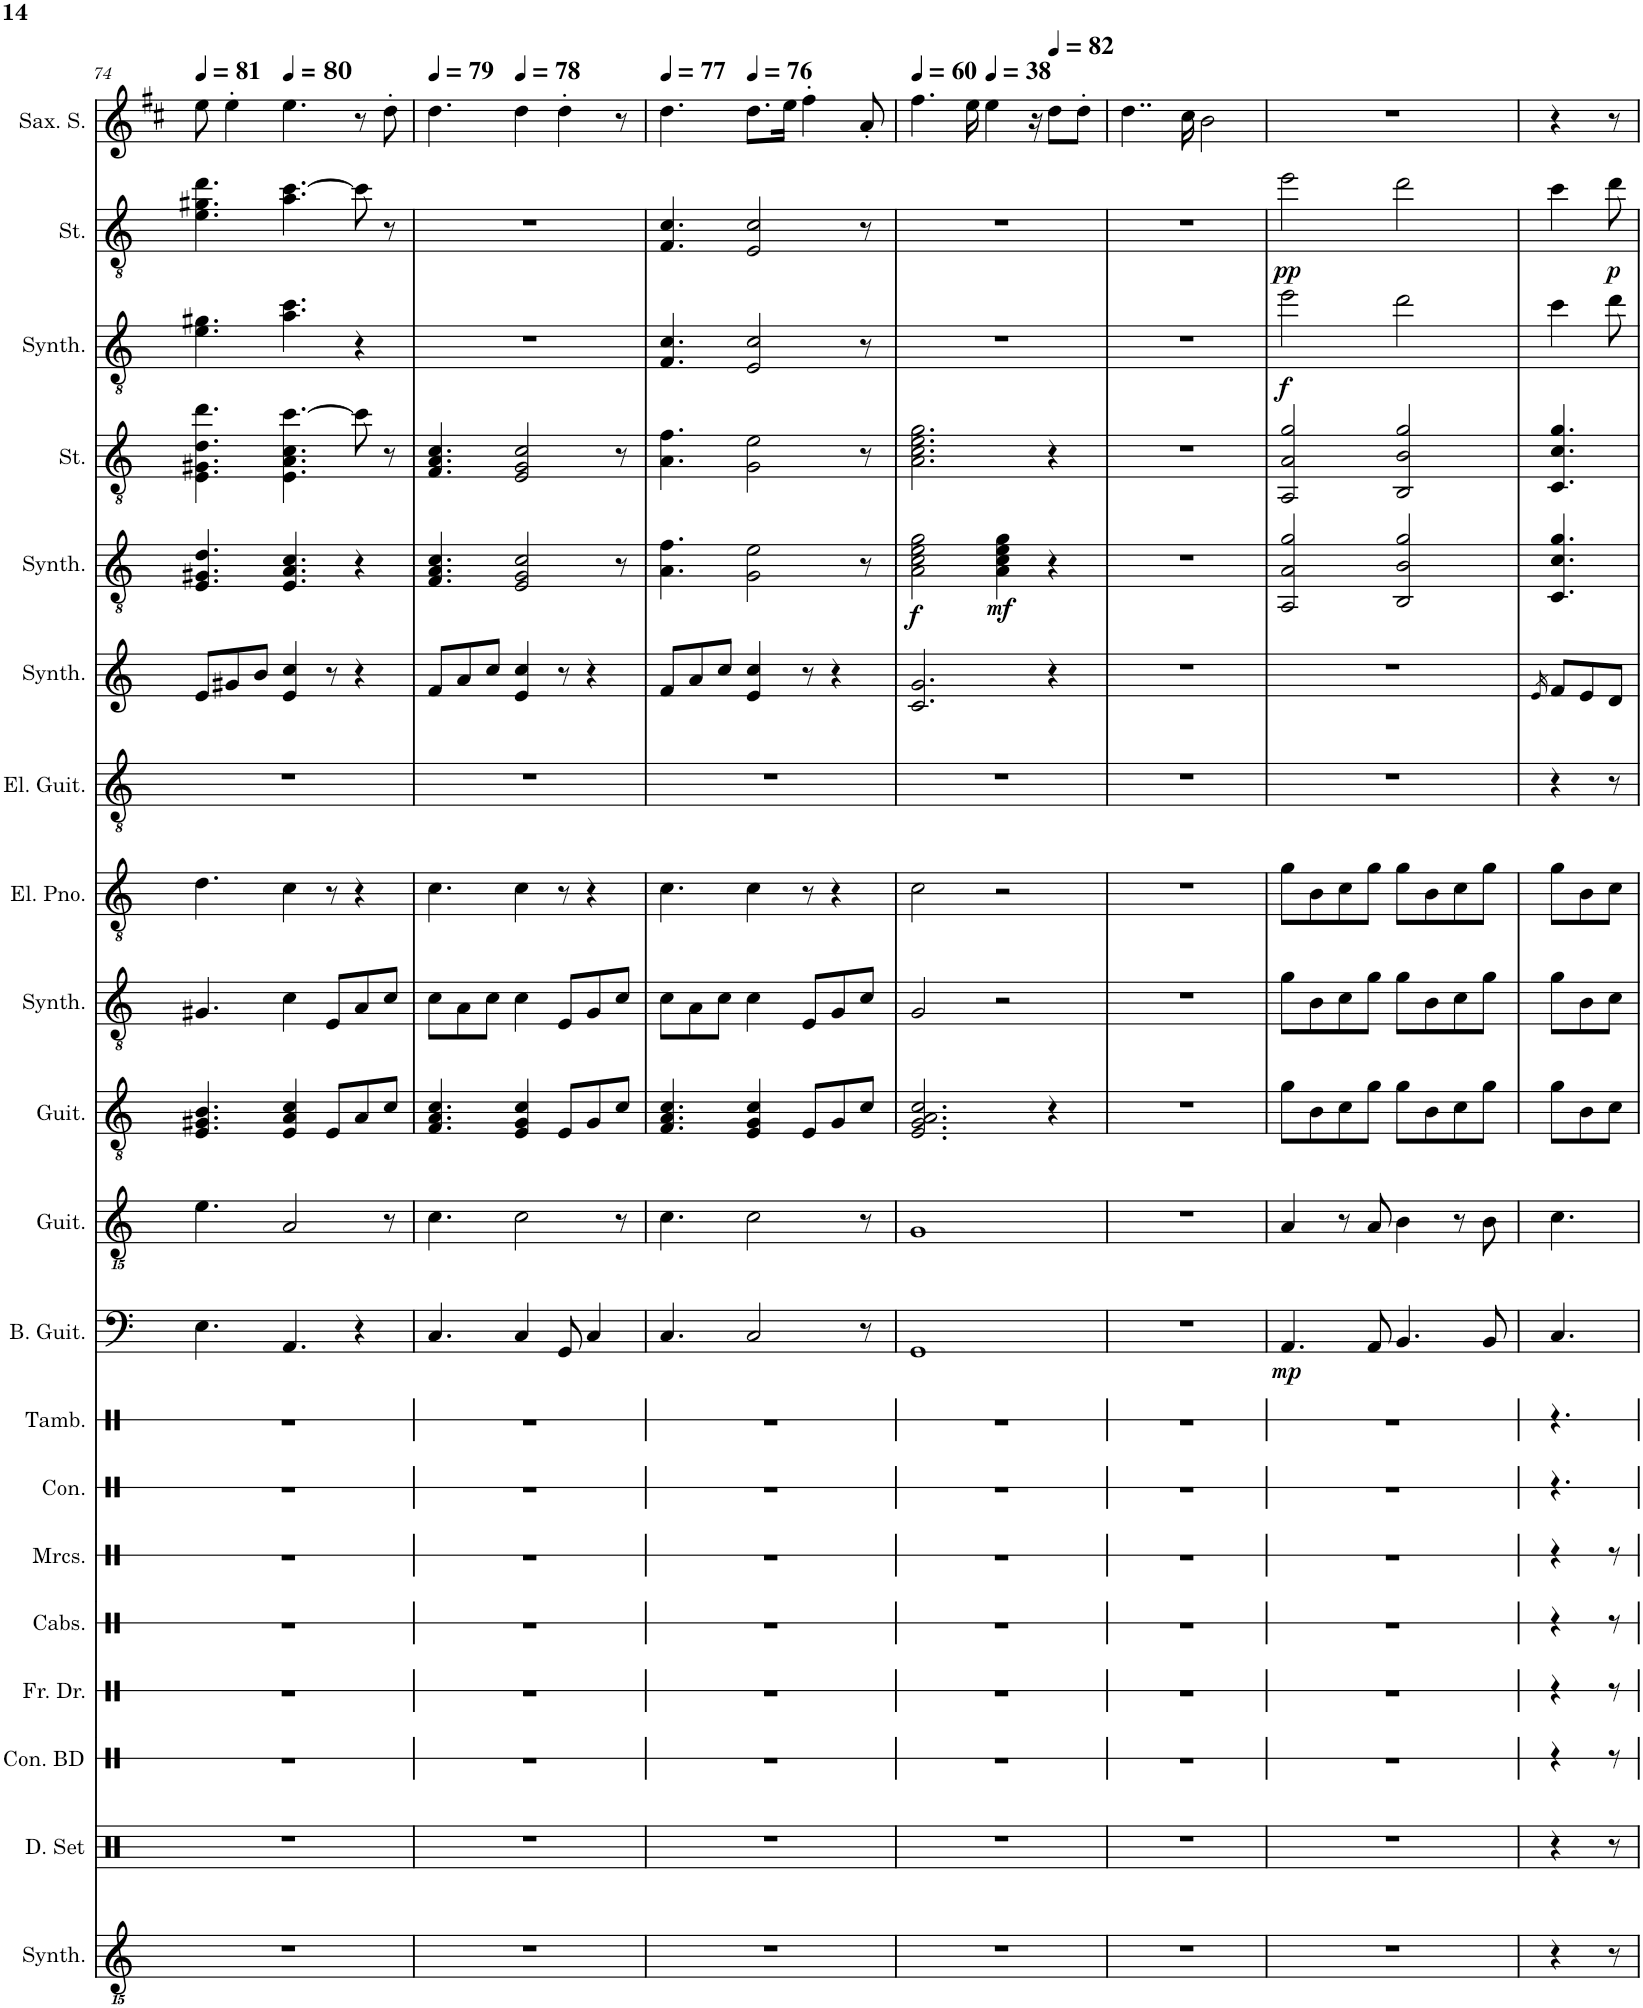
**kern	**kern	**kern	**kern	**kern	**kern	**kern	**kern	**kern	**dynam	**kern	**kern	**kern	**kern	**kern	**kern	**kern	**dynam	**kern	**kern	**dynam	**kern	**dynam	**kern
*part20	*part19	*part18	*part17	*part16	*part15	*part14	*part13	*part12	*part12	*part11	*part10	*part9	*part8	*part7	*part6	*part5	*part5	*part4	*part3	*part3	*part2	*part2	*part1
*staff20	*staff19	*staff18	*staff17	*staff16	*staff15	*staff14	*staff13	*staff12	*staff12	*staff11	*staff10	*staff9	*staff8	*staff7	*staff6	*staff5	*staff5	*staff4	*staff3	*staff3	*staff2	*staff2	*staff1
*I"Effect Synthesizer	*I"Drumset	*I"Concert Bass Drum	*I"Frame Drum	*I"Cabasa	*I"Maracas	*I"Congas	*I"Tambourine	*I"Bass Guitar	*	*I"Classical Guitar	*I"Acoustic Guitar	*I"Atmosphere Synthesizer	*I"Electric Piano	*I"Electric Guitar	*I"Pad Synthesizer	*I"Warm Synthesizer	*	*I"Strings	*I"Warm Synthesizer	*	*I"Strings	*	*I"Saxophone soprano
*I'Synth.	*I'D. Set	*I'Con. BD	*I'Fr. Dr.	*I'Cabs.	*I'Mrcs.	*I'Con.	*I'Tamb.	*I'B. Guit.	*	*I'Guit.	*I'Guit.	*I'Synth.	*I'El. Pno.	*I'El. Guit.	*I'Synth.	*I'Synth.	*	*I'St.	*I'Synth.	*	*I'St.	*	*I'Sax. S.
!!LO:PB:g=z
*clefGvv2	*clefX	*clefX	*clefX	*clefX	*clefX	*clefX	*clefX	*clefF4	*	*clefGvv2	*clefGv2	*clefGv2	*clefGv2	*clefGv2	*clefG2	*clefGv2	*	*clefGv2	*clefGv2	*	*clefGv2	*	*clefG2
*	*	*	*	*	*	*	*	*Trd7c12	*	*	*	*	*	*	*	*	*	*	*	*	*	*	*Trd1c2
*k[]	*k[]	*k[]	*k[]	*k[]	*k[]	*k[]	*k[]	*k[]	*	*k[]	*k[]	*k[]	*k[]	*k[]	*k[]	*k[]	*	*k[]	*k[]	*	*k[]	*	*k[f#c#]
*M4/4	*M4/4	*M4/4	*M4/4	*M4/4	*M4/4	*M4/4	*M4/4	*M4/4	*	*M4/4	*M4/4	*M4/4	*M4/4	*M4/4	*M4/4	*M4/4	*	*M4/4	*M4/4	*	*M4/4	*	*M4/4
*MM81	*MM81	*MM81	*MM81	*MM81	*MM81	*MM81	*MM81	*MM81	*	*MM81	*MM81	*MM81	*MM81	*MM81	*MM81	*MM81	*	*MM81	*MM81	*	*MM81	*	*MM81
=74	=74	=74	=74	=74	=74	=74	=74	=74	=74	=74	=74	=74	=74	=74	=74	=74	=74	=74	=74	=74	=74	=74	=74
1r	1r	1r	1r	1r	1r	1r	1r	4.E\	.	4.E\	4.E/ 4.G#X/ 4.B/	4.G#X/	4.d\	1r	8e/L	4.E/ 4.G#X/ 4.d/	.	4.E\ 4.G#X\ 4.d\ 4.dd\	4.e\ 4.g#X\	.	4.e\ 4.g#X\ 4.dd\	.	8ee\
.	.	.	.	.	.	.	.	.	.	.	.	.	.	.	8g#X/	.	.	.	.	.	.	.	4ee'\
.	.	.	.	.	.	.	.	.	.	.	.	.	.	.	8b/J	.	.	.	.	.	.	.	.
*	*	*	*	*	*	*	*	*	*	*	*	*	*	*	*	*	*	*	*	*	*	*	*MM80
.	.	.	.	.	.	.	.	4.AA/	.	2AA/	4E/ 4A/ 4c/	4c\	4c\	.	4e/ 4cc/	4.E/ 4.A/ 4.c/	.	4.E\ 4.A\ 4.c\ [4.cc\	4.a\ 4.cc\	.	4.a\ [4.cc\	.	4.ee\
.	.	.	.	.	.	.	.	.	.	.	8E/L	8E/L	8r	.	8r	.	.	.	.	.	.	.	.
.	.	.	.	.	.	.	.	4r	.	.	8A/	8A/	4r	.	4r	4r	.	8cc\]	4r	.	8cc\]	.	8r
.	.	.	.	.	.	.	.	.	.	8r	8c/J	8c/J	.	.	.	.	.	8r	.	.	8r	.	8dd'\
=75	=75	=75	=75	=75	=75	=75	=75	=75	=75	=75	=75	=75	=75	=75	=75	=75	=75	=75	=75	=75	=75	=75	=75
*	*	*	*	*	*	*	*	*	*	*	*	*	*	*	*	*	*	*	*	*	*	*	*MM79
1r	1r	1r	1r	1r	1r	1r	1r	4.C/	.	4.C\	4.F/ 4.A/ 4.c/	8c\L	4.c\	1r	8f/L	4.F/ 4.A/ 4.c/	.	4.F/ 4.A/ 4.c/	1r	.	1r	.	4.dd\
.	.	.	.	.	.	.	.	.	.	.	.	8A\	.	.	8a/	.	.	.	.	.	.	.	.
.	.	.	.	.	.	.	.	.	.	.	.	8c\J	.	.	8cc/J	.	.	.	.	.	.	.	.
*	*	*	*	*	*	*	*	*	*	*	*	*	*	*	*	*	*	*	*	*	*	*	*MM78
.	.	.	.	.	.	.	.	4C/	.	2C\	4E/ 4G/ 4c/	4c\	4c\	.	4e/ 4cc/	2E/ 2G/ 2c/	.	2E/ 2G/ 2c/	.	.	.	.	4dd\
.	.	.	.	.	.	.	.	8GG/	.	.	8E/L	8E/L	8r	.	8r	.	.	.	.	.	.	.	4dd'\
.	.	.	.	.	.	.	.	4C/	.	.	8G/	8G/	4r	.	4r	.	.	.	.	.	.	.	.
.	.	.	.	.	.	.	.	.	.	8r	8c/J	8c/J	.	.	.	8r	.	8r	.	.	.	.	8r
=76	=76	=76	=76	=76	=76	=76	=76	=76	=76	=76	=76	=76	=76	=76	=76	=76	=76	=76	=76	=76	=76	=76	=76
*	*	*	*	*	*	*	*	*	*	*	*	*	*	*	*	*	*	*	*	*	*	*	*MM77
1r	1r	1r	1r	1r	1r	1r	1r	4.C/	.	4.C\	4.F/ 4.A/ 4.c/	8c\L	4.c\	1r	8f/L	4.A\ 4.f\	.	4.A\ 4.f\	4.F/ 4.c/	.	4.F/ 4.c/	.	4.dd\
.	.	.	.	.	.	.	.	.	.	.	.	8A\	.	.	8a/	.	.	.	.	.	.	.	.
.	.	.	.	.	.	.	.	.	.	.	.	8c\J	.	.	8cc/J	.	.	.	.	.	.	.	.
*	*	*	*	*	*	*	*	*	*	*	*	*	*	*	*	*	*	*	*	*	*	*	*MM76
.	.	.	.	.	.	.	.	2C/	.	2C\	4E/ 4G/ 4c/	4c\	4c\	.	4e/ 4cc/	2G\ 2e\	.	2G\ 2e\	2E/ 2c/	.	2E/ 2c/	.	8.dd\L
.	.	.	.	.	.	.	.	.	.	.	.	.	.	.	.	.	.	.	.	.	.	.	16ee\Jk
.	.	.	.	.	.	.	.	.	.	.	8E/L	8E/L	8r	.	8r	.	.	.	.	.	.	.	4ff#'\
.	.	.	.	.	.	.	.	.	.	.	8G/	8G/	4r	.	4r	.	.	.	.	.	.	.	.
.	.	.	.	.	.	.	.	8r	.	8r	8c/J	8c/J	.	.	.	8r	.	8r	8r	.	8r	.	8a'/
=77	=77	=77	=77	=77	=77	=77	=77	=77	=77	=77	=77	=77	=77	=77	=77	=77	=77	=77	=77	=77	=77	=77	=77
*	*	*	*	*	*	*	*	*	*	*	*	*	*	*	*	*	*	*	*	*	*	*	*MM60
!	!	!	!	!	!	!	!	!	!	!	!	!	!	!	!	!	!LO:DY:b	!	!	!	!	!	!
1r	1r	1r	1r	1r	1r	1r	1r	1GG	.	1GG	2.E/ 2.G/ 2.A/ 2.c/	2G/	2c\	1r	2.c/ 2.g/	2A\ 2c\ 2e\ 2g\	f	2.A\ 2.c\ 2.e\ 2.g\	1r	.	1r	.	4.ff#\
.	.	.	.	.	.	.	.	.	.	.	.	.	.	.	.	.	.	.	.	.	.	.	16ee\
*	*	*	*	*	*	*	*	*	*	*	*	*	*	*	*	*	*	*	*	*	*	*	*MM38
.	.	.	.	.	.	.	.	.	.	.	.	.	.	.	.	.	.	.	.	.	.	.	4ee\
!	!	!	!	!	!	!	!	!	!	!	!	!	!	!	!	!	!LO:DY:b	!	!	!	!	!	!
.	.	.	.	.	.	.	.	.	.	.	.	2r	2r	.	.	4A\ 4c\ 4e\ 4g\	mf	.	.	.	.	.	.
.	.	.	.	.	.	.	.	.	.	.	.	.	.	.	.	.	.	.	.	.	.	.	16r
*	*	*	*	*	*	*	*	*	*	*	*	*	*	*	*	*	*	*	*	*	*	*	*MM82
.	.	.	.	.	.	.	.	.	.	.	4r	.	.	.	4r	4r	.	4r	.	.	.	.	8dd\L
.	.	.	.	.	.	.	.	.	.	.	.	.	.	.	.	.	.	.	.	.	.	.	8dd'\J
=78	=78	=78	=78	=78	=78	=78	=78	=78	=78	=78	=78	=78	=78	=78	=78	=78	=78	=78	=78	=78	=78	=78	=78
1r	1r	1r	1r	1r	1r	1r	1r	1r	.	1r	1r	1r	1r	1r	1r	1r	.	1r	1r	.	1r	.	4..dd\
.	.	.	.	.	.	.	.	.	.	.	.	.	.	.	.	.	.	.	.	.	.	.	16cc#\
.	.	.	.	.	.	.	.	.	.	.	.	.	.	.	.	.	.	.	.	.	.	.	2b\
=79	=79	=79	=79	=79	=79	=79	=79	=79	=79	=79	=79	=79	=79	=79	=79	=79	=79	=79	=79	=79	=79	=79	=79
!	!	!	!	!	!	!	!	!	!LO:DY:b	!	!	!	!	!	!	!	!	!	!	!LO:DY:b	!	!LO:DY:b	!
1r	1r	1r	1r	1r	1r	1r	1r	4.AA/	mp	4AA/	8g\L	8g\L	8g\L	1r	1r	2AA/ 2A/ 2g/	.	2AA/ 2A/ 2g/	2ee\	f	2ee\	pp	1r
.	.	.	.	.	.	.	.	.	.	.	8B\	8B\	8B\	.	.	.	.	.	.	.	.	.	.
.	.	.	.	.	.	.	.	.	.	8r	8c\	8c\	8c\	.	.	.	.	.	.	.	.	.	.
.	.	.	.	.	.	.	.	8AA/	.	8AA/	8g\J	8g\J	8g\J	.	.	.	.	.	.	.	.	.	.
.	.	.	.	.	.	.	.	4.BB/	.	4BB\	8g\L	8g\L	8g\L	.	.	2BB/ 2B/ 2g/	.	2BB/ 2B/ 2g/	2dd\	.	2dd\	.	.
.	.	.	.	.	.	.	.	.	.	.	8B\	8B\	8B\	.	.	.	.	.	.	.	.	.	.
.	.	.	.	.	.	.	.	.	.	8r	8c\	8c\	8c\	.	.	.	.	.	.	.	.	.	.
.	.	.	.	.	.	.	.	8BB/	.	8BB\	8g\J	8g\J	8g\J	.	.	.	.	.	.	.	.	.	.
=80	=80	=80	=80	=80	=80	=80	=80	=80	=80	=80	=80	=80	=80	=80	=80	=80	=80	=80	=80	=80	=80	=80	=80
.	.	.	.	.	.	.	.	.	.	.	.	.	.	.	16qe/	.	.	.	.	.	.	.	.
4r	4r	4r	4r	4r	4r	4.r	4.r	4.C/	.	4.C\	8g\L	8g\L	8g\L	4r	8f/L	4.C/ 4.c/ 4.g/	.	4.C/ 4.c/ 4.g/	4cc\	.	4cc\	.	4r
.	.	.	.	.	.	.	.	.	.	.	8B\	8B\	8B\	.	8e/	.	.	.	.	.	.	.	.
!	!	!	!	!	!	!	!	!	!	!	!	!	!	!	!	!	!	!	!	!	!	!LO:DY:b	!
8r	8r	8r	8r	8r	8r	.	.	.	.	.	8c\J	8c\J	8c\J	8r	8d/J	.	.	.	8dd\	.	8dd\	p	8r
=	=	=	=	=	=	=	=	=	=	=	=	=	=	=	=	=	=	=	=	=	=	=	=
*-	*-	*-	*-	*-	*-	*-	*-	*-	*-	*-	*-	*-	*-	*-	*-	*-	*-	*-	*-	*-	*-	*-	*-
